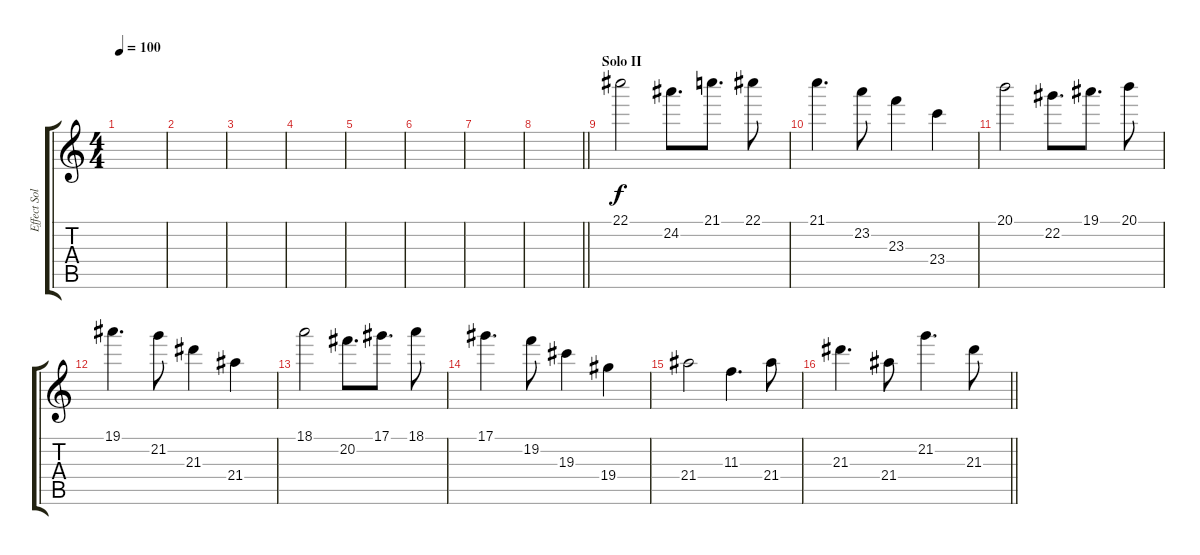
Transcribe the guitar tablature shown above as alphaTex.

\track ("Effect Solo" "Effect Sol") {instrument distortionguitar}
\staff {score tabs}
\tuning (Eb4 Bb3 Gb3 Db3 Ab2 Eb2) {hide}
\ts (4 4)
\tempo 100
\clef g2
\ks c
|
|
|
|
|
|
|
\barLineRight lightlight
|
\section ("" "Solo II")
22.1.2 24.2.8{d} 21.1.8{d} 22.1.8 |
21.1.4{d} 23.2.8 23.3.4 23.4.4 |
20.1.2 22.2.8{d} 19.1.8{d} 20.1.8 |
19.1.4{d} 21.2.8 21.3.4 21.4.4 |
18.1.2 20.2.8{d} 17.1.8{d} 18.1.8 |
17.1.4{d} 19.2.8 19.3.4 19.4.4 |
21.4.2 11.3.4{d} 21.4.8 |
\barLineRight lightlight
21.3.4{d} 21.4.8 21.2.4{d} 21.3.8
